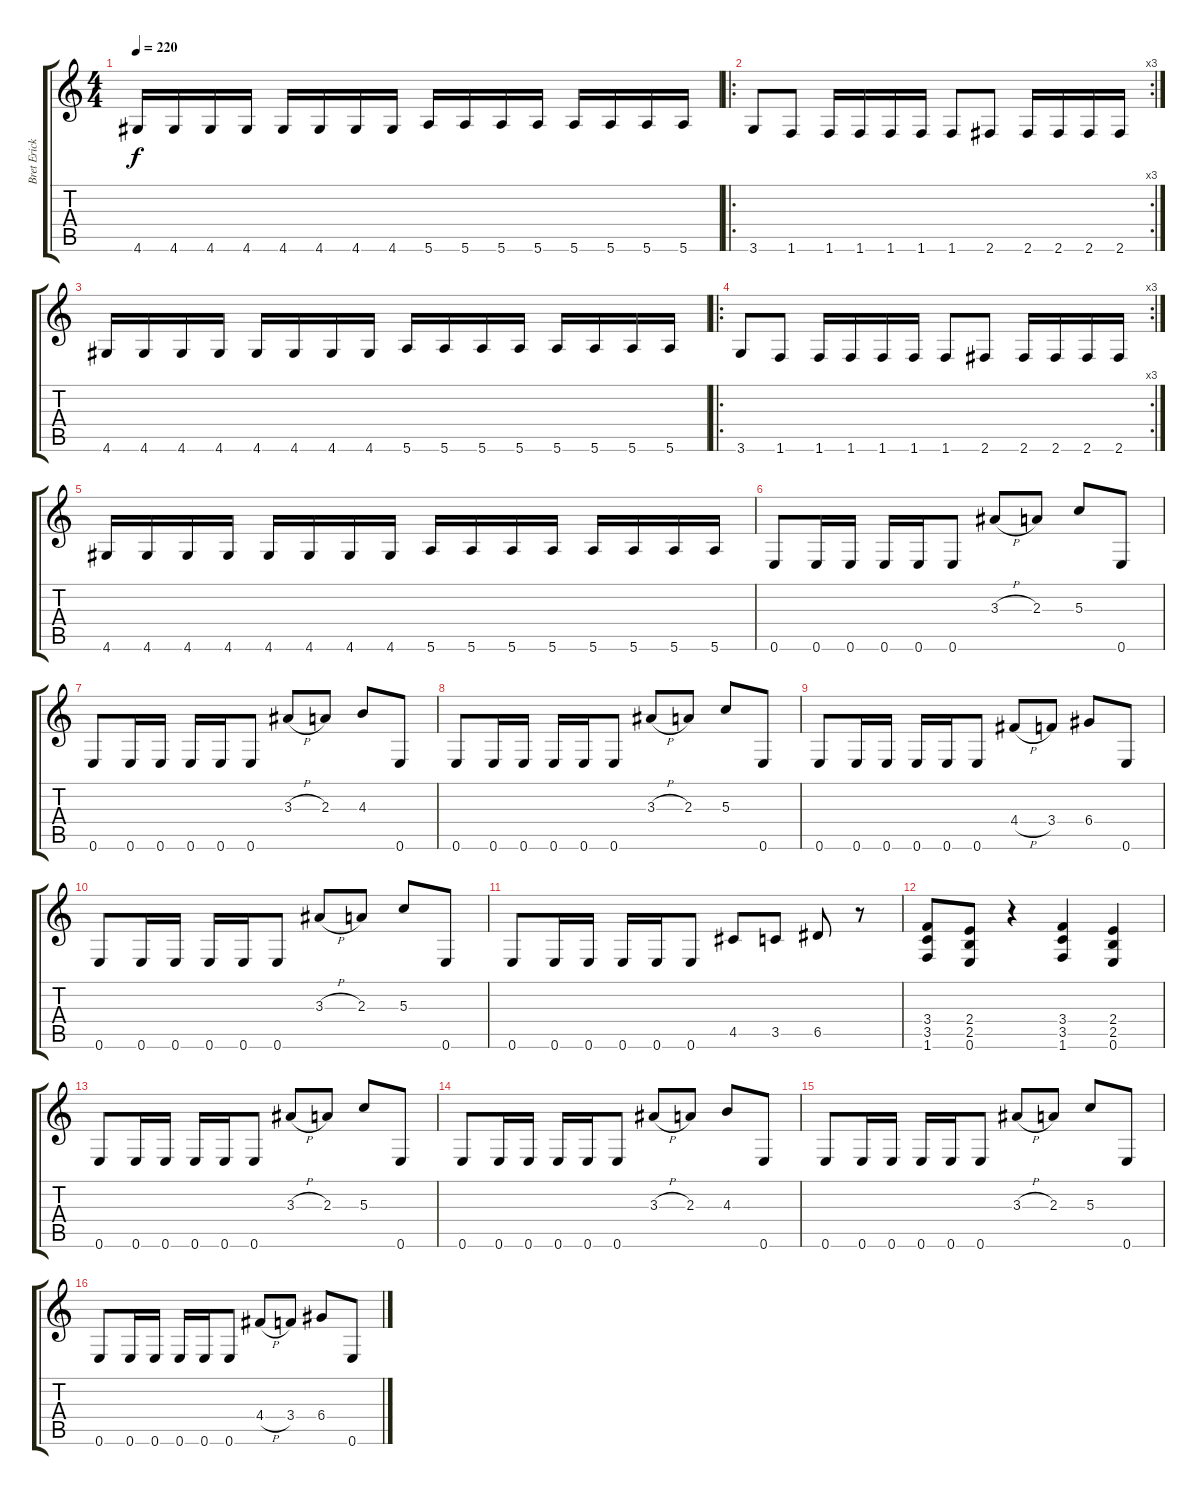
\track ("Bret Ericksen" "Bret Erick") {instrument overdrivenguitar}
\staff {score tabs}
\tuning (E4 B3 G3 D3 A2 E2) {hide}
\ts (4 4)
\tempo 220
\clef g2
\ks c
4.6.16{dy f} 4.6.16 4.6.16 4.6.16 4.6.16 4.6.16 4.6.16 4.6.16 5.6.16 5.6.16 5.6.16 5.6.16 5.6.16 5.6.16 5.6.16 5.6.16 |
\ro
\rc 3
3.6.8 1.6.8 1.6.16 1.6.16 1.6.16 1.6.16 1.6.8 2.6.8 2.6.16 2.6.16 2.6.16 2.6.16 |
4.6.16 4.6.16 4.6.16 4.6.16 4.6.16 4.6.16 4.6.16 4.6.16 5.6.16 5.6.16 5.6.16 5.6.16 5.6.16 5.6.16 5.6.16 5.6.16 |
\ro
\rc 3
3.6.8 1.6.8 1.6.16 1.6.16 1.6.16 1.6.16 1.6.8 2.6.8 2.6.16 2.6.16 2.6.16 2.6.16 |
4.6.16 4.6.16 4.6.16 4.6.16 4.6.16 4.6.16 4.6.16 4.6.16 5.6.16 5.6.16 5.6.16 5.6.16 5.6.16 5.6.16 5.6.16 5.6.16 |
0.6.8 0.6.16 0.6.16 0.6.16 0.6.16 0.6.8 3.3{h}.8 2.3.8 5.3.8 0.6.8 |
0.6.8 0.6.16 0.6.16 0.6.16 0.6.16 0.6.8 3.3{h}.8 2.3.8 4.3.8 0.6.8 |
0.6.8 0.6.16 0.6.16 0.6.16 0.6.16 0.6.8 3.3{h}.8 2.3.8 5.3.8 0.6.8 |
0.6.8 0.6.16 0.6.16 0.6.16 0.6.16 0.6.8 4.4{h}.8 3.4.8 6.4.8 0.6.8 |
0.6.8 0.6.16 0.6.16 0.6.16 0.6.16 0.6.8 3.3{h}.8 2.3.8 5.3.8 0.6.8 |
0.6.8 0.6.16 0.6.16 0.6.16 0.6.16 0.6.8 4.5.8 3.5.8 6.5.8 r.8 |
(3.4 3.5 1.6).8 (2.4 2.5 0.6).8 r.4 (3.4 3.5 1.6).4 (2.4 2.5 0.6).4 |
0.6.8 0.6.16 0.6.16 0.6.16 0.6.16 0.6.8 3.3{h}.8 2.3.8 5.3.8 0.6.8 |
0.6.8 0.6.16 0.6.16 0.6.16 0.6.16 0.6.8 3.3{h}.8 2.3.8 4.3.8 0.6.8 |
0.6.8 0.6.16 0.6.16 0.6.16 0.6.16 0.6.8 3.3{h}.8 2.3.8 5.3.8 0.6.8 |
0.6.8 0.6.16 0.6.16 0.6.16 0.6.16 0.6.8 4.4{h}.8 3.4.8 6.4.8 0.6.8
